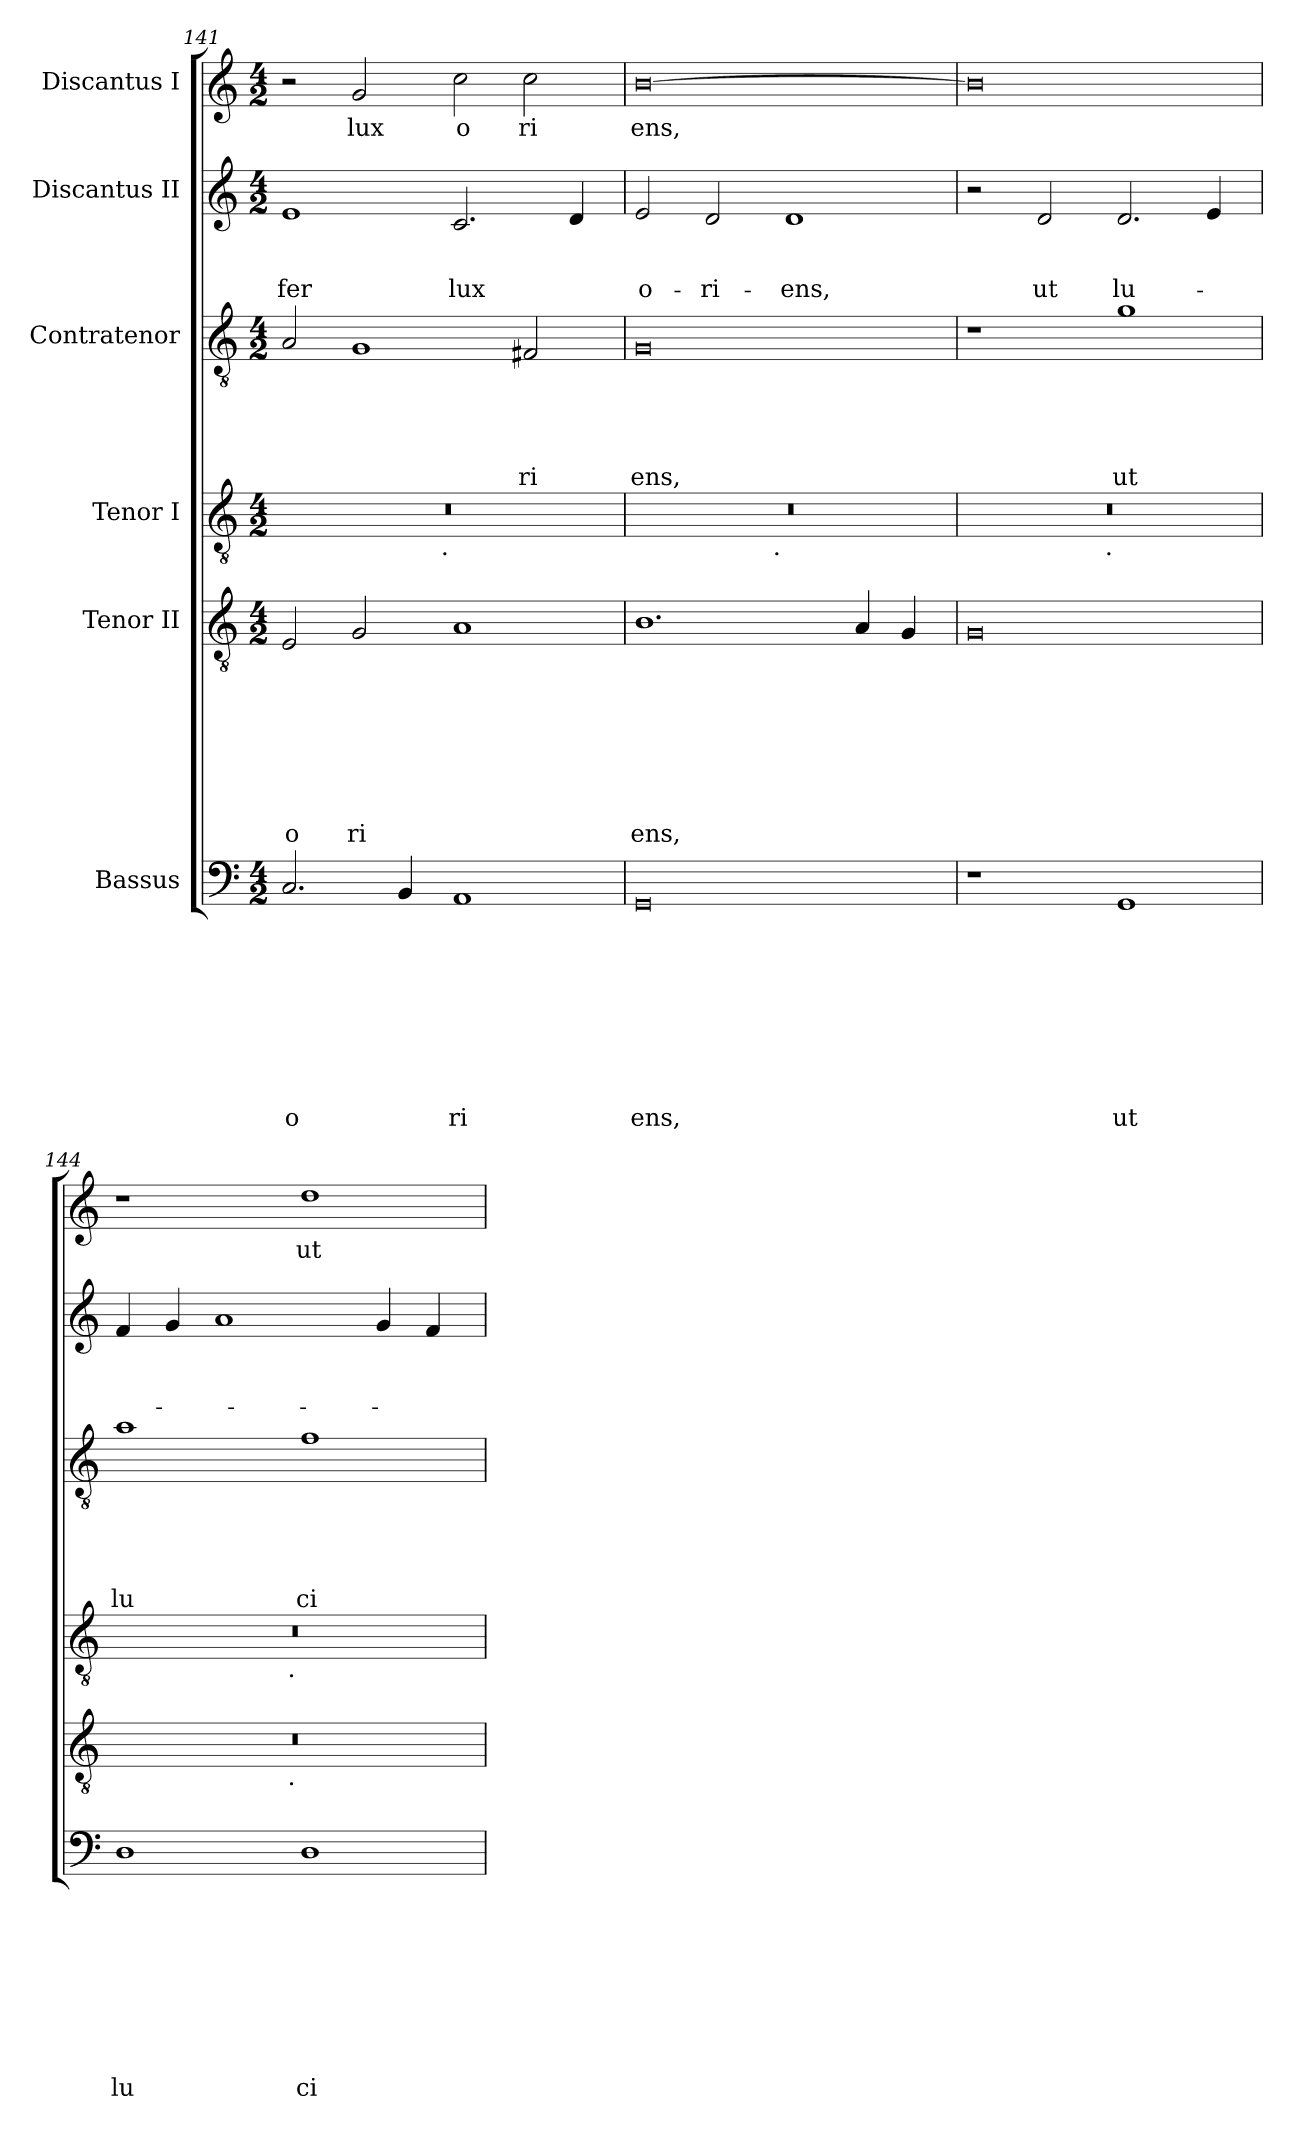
**kern	**text	**text	**text	**text	**text	**text	**text	**text	**text	**kern	**text	**text	**text	**text	**text	**text	**text	**text	**kern	**kern	**text	**text	**text	**text	**text	**kern	**text	**text	**text	**kern	**text
*part6	*part6	*part6	*part6	*part6	*part6	*part6	*part6	*part6	*part6	*part5	*part5	*part5	*part5	*part5	*part5	*part5	*part5	*part5	*part4	*part3	*part3	*part3	*part3	*part3	*part3	*part2	*part2	*part2	*part2	*part1	*part1
*staff6	*staff6	*staff6	*staff6	*staff6	*staff6	*staff6	*staff6	*staff6	*staff6	*staff5	*staff5	*staff5	*staff5	*staff5	*staff5	*staff5	*staff5	*staff5	*staff4	*staff3	*staff3	*staff3	*staff3	*staff3	*staff3	*staff2	*staff2	*staff2	*staff2	*staff1	*staff1
*I"Bassus	*	*	*	*	*	*	*	*	*	*I"Tenor II	*	*	*	*	*	*	*	*	*I"Tenor I	*I"Contratenor	*	*	*	*	*	*I"Discantus II	*	*	*	*I"Discantus I	*
*clefF4	*	*	*	*	*	*	*	*	*	*clefGv2	*	*	*	*	*	*	*	*	*clefGv2	*clefGv2	*	*	*	*	*	*clefG2	*	*	*	*clefG2	*
*k[]	*	*	*	*	*	*	*	*	*	*k[]	*	*	*	*	*	*	*	*	*k[]	*k[]	*	*	*	*	*	*k[]	*	*	*	*k[]	*
*C:	*	*	*	*	*	*	*	*	*	*C:	*	*	*	*	*	*	*	*	*C:	*C:	*	*	*	*	*	*C:	*	*	*	*C:	*
*M4/2	*	*	*	*	*	*	*	*	*	*M4/2	*	*	*	*	*	*	*	*	*M4/2	*M4/2	*	*	*	*	*	*M4/2	*	*	*	*M4/2	*
=141	=141	=141	=141	=141	=141	=141	=141	=141	=141	=141	=141	=141	=141	=141	=141	=141	=141	=141	=141	=141	=141	=141	=141	=141	=141	=141	=141	=141	=141	=141	=141
!	!	!	!	!	!	!	!	!	!LO:LY:b	!	!	!	!	!	!	!	!	!LO:LY:b	!	!	!	!	!	!	!	!	!	!	!LO:LY:b	!	!
*	*	*	*	*	*	*	*	*	*	*	*	*	*	*	*	*	*	*	*^	*	*	*	*	*	*	*	*	*	*	*	*
2.C/	.	.	.	.	.	.	.	.	o	2E/	.	.	.	.	.	.	.	o	0r	2ryy	2A/	.	.	.	.	.	1e	.	.	-fer	2r	.
!	!	!	!	!	!	!	!	!	!	!	!	!	!	!	!	!	!	!LO:LY:b	!	!	!	!	!	!	!	!	!	!	!	!	!	!LO:LY:b
.	.	.	.	.	.	.	.	.	.	2G/	.	.	.	.	.	.	.	ri	.	4...ryy	1G	.	.	.	.	.	.	.	.	.	2g/	lux
4BB/	.	.	.	.	.	.	.	.	.	.	.	.	.	.	.	.	.	.	.	.	.	.	.	.	.	.	.	.	.	.	.	.
!	!	!	!	!	!	!	!	!	!	!	!	!	!	!	!	!	!	!	!	!LO:TX:b:t=.	!	!	!	!	!	!	!	!	!	!	!	!
.	.	.	.	.	.	.	.	.	.	.	.	.	.	.	.	.	.	.	.	1ryy	.	.	.	.	.	.	.	.	.	.	.	.
!	!	!	!	!	!	!	!	!	!LO:LY:b	!	!	!	!	!	!	!	!	!	!	!	!	!	!	!	!	!	!	!	!	!LO:LY:b	!	!LO:LY:b
1AA	.	.	.	.	.	.	.	.	ri	1A	.	.	.	.	.	.	.	.	.	.	.	.	.	.	.	.	2.c/	.	.	lux	2cc\	o
!	!	!	!	!	!	!	!	!	!	!	!	!	!	!	!	!	!	!	!	!	!	!	!	!	!	!LO:LY:b	!	!	!	!	!	!LO:LY:b
.	.	.	.	.	.	.	.	.	.	.	.	.	.	.	.	.	.	.	.	.	2F#/	.	.	.	.	ri	.	.	.	.	2cc\	ri
.	.	.	.	.	.	.	.	.	.	.	.	.	.	.	.	.	.	.	.	.	.	.	.	.	.	.	4d/	.	.	.	.	.
.	.	.	.	.	.	.	.	.	.	.	.	.	.	.	.	.	.	.	.	32ryy	.	.	.	.	.	.	.	.	.	.	.	.
=142	=142	=142	=142	=142	=142	=142	=142	=142	=142	=142	=142	=142	=142	=142	=142	=142	=142	=142	=142	=142	=142	=142	=142	=142	=142	=142	=142	=142	=142	=142	=142	=142
!	!	!	!	!	!	!	!	!	!LO:LY:b	!	!	!	!	!	!	!	!	!LO:LY:b	!	!	!	!	!	!	!	!LO:LY:b	!	!	!	!LO:LY:b	!	!LO:LY:b
0GG	.	.	.	.	.	.	.	.	ens,	1.B	.	.	.	.	.	.	.	ens,	0r	2ryy	0G	.	.	.	.	ens,	2e/	.	.	o-	[>0b	ens,
!	!	!	!	!	!	!	!	!	!	!	!	!	!	!	!	!	!	!	!	!	!	!	!	!	!	!	!	!	!	!LO:LY:b	!	!
.	.	.	.	.	.	.	.	.	.	.	.	.	.	.	.	.	.	.	.	4...ryy	.	.	.	.	.	.	2d/	.	.	-ri-	.	.
!	!	!	!	!	!	!	!	!	!	!	!	!	!	!	!	!	!	!	!	!LO:TX:b:t=.	!	!	!	!	!	!	!	!	!	!	!	!
.	.	.	.	.	.	.	.	.	.	.	.	.	.	.	.	.	.	.	.	1ryy	.	.	.	.	.	.	.	.	.	.	.	.
!	!	!	!	!	!	!	!	!	!	!	!	!	!	!	!	!	!	!	!	!	!	!	!	!	!	!	!	!	!	!LO:LY:b	!	!
.	.	.	.	.	.	.	.	.	.	.	.	.	.	.	.	.	.	.	.	.	.	.	.	.	.	.	1d	.	.	-ens,	.	.
.	.	.	.	.	.	.	.	.	.	4A/	.	.	.	.	.	.	.	.	.	.	.	.	.	.	.	.	.	.	.	.	.	.
.	.	.	.	.	.	.	.	.	.	4G/	.	.	.	.	.	.	.	.	.	.	.	.	.	.	.	.	.	.	.	.	.	.
.	.	.	.	.	.	.	.	.	.	.	.	.	.	.	.	.	.	.	.	32ryy	.	.	.	.	.	.	.	.	.	.	.	.
=143	=143	=143	=143	=143	=143	=143	=143	=143	=143	=143	=143	=143	=143	=143	=143	=143	=143	=143	=143	=143	=143	=143	=143	=143	=143	=143	=143	=143	=143	=143	=143	=143
1r	.	.	.	.	.	.	.	.	.	0G	.	.	.	.	.	.	.	.	0r	2ryy	1r	.	.	.	.	.	2r	.	.	.	0b]	.
!	!	!	!	!	!	!	!	!	!	!	!	!	!	!	!	!	!	!	!	!	!	!	!	!	!	!	!	!	!	!LO:LY:b	!	!
.	.	.	.	.	.	.	.	.	.	.	.	.	.	.	.	.	.	.	.	4...ryy	.	.	.	.	.	.	2d/	.	.	ut	.	.
!	!	!	!	!	!	!	!	!	!	!	!	!	!	!	!	!	!	!	!	!LO:TX:b:t=.	!	!	!	!	!	!	!	!	!	!	!	!
.	.	.	.	.	.	.	.	.	.	.	.	.	.	.	.	.	.	.	.	1ryy	.	.	.	.	.	.	.	.	.	.	.	.
!	!	!	!	!	!	!	!	!	!LO:LY:b	!	!	!	!	!	!	!	!	!	!	!	!	!	!	!	!	!LO:LY:b	!	!	!	!LO:LY:b	!	!
1GG	.	.	.	.	.	.	.	.	ut	.	.	.	.	.	.	.	.	.	.	.	1g	.	.	.	.	ut	2.d/	.	.	lu-	.	.
.	.	.	.	.	.	.	.	.	.	.	.	.	.	.	.	.	.	.	.	.	.	.	.	.	.	.	4e/	.	.	.	.	.
.	.	.	.	.	.	.	.	.	.	.	.	.	.	.	.	.	.	.	.	32ryy	.	.	.	.	.	.	.	.	.	.	.	.
=144	=144	=144	=144	=144	=144	=144	=144	=144	=144	=144	=144	=144	=144	=144	=144	=144	=144	=144	=144	=144	=144	=144	=144	=144	=144	=144	=144	=144	=144	=144	=144	=144
!	!	!	!	!	!	!	!	!	!LO:LY:b	!	!	!	!	!	!	!	!	!	!	!	!	!	!	!	!	!LO:LY:b	!	!	!	!	!	!
*	*	*	*	*	*	*	*	*	*	*^	*	*	*	*	*	*	*	*	*	*	*	*	*	*	*	*	*	*	*	*	*	*
1D	.	.	.	.	.	.	.	.	lu	0r	2ryy	.	.	.	.	.	.	.	.	0r	2ryy	1a	.	.	.	.	lu	4f/	.	.	.	1r	.
.	.	.	.	.	.	.	.	.	.	.	.	.	.	.	.	.	.	.	.	.	.	.	.	.	.	.	.	4g/	.	.	.	.	.
.	.	.	.	.	.	.	.	.	.	.	4...ryy	.	.	.	.	.	.	.	.	.	4...ryy	.	.	.	.	.	.	1a	.	.	.	.	.
!	!	!	!	!	!	!	!	!	!	!	!	!	!	!	!	!	!	!	!	!	!LO:TX:b:t=.	!	!	!	!	!	!	!	!	!	!	!	!
!	!	!	!	!	!	!	!	!	!	!	!LO:TX:b:t=.	!	!	!	!	!	!	!	!	!	!	!	!	!	!	!	!	!	!	!	!	!	!
.	.	.	.	.	.	.	.	.	.	.	1ryy	.	.	.	.	.	.	.	.	.	1ryy	.	.	.	.	.	.	.	.	.	.	.	.
!	!	!	!	!	!	!	!	!	!LO:LY:b	!	!	!	!	!	!	!	!	!	!	!	!	!	!	!	!	!	!LO:LY:b	!	!	!	!	!	!LO:LY:b
1D	.	.	.	.	.	.	.	.	ci	.	.	.	.	.	.	.	.	.	.	.	.	1f	.	.	.	.	ci	.	.	.	.	1dd	ut
.	.	.	.	.	.	.	.	.	.	.	.	.	.	.	.	.	.	.	.	.	.	.	.	.	.	.	.	4g/	.	.	.	.	.
.	.	.	.	.	.	.	.	.	.	.	.	.	.	.	.	.	.	.	.	.	.	.	.	.	.	.	.	4f/	.	.	.	.	.
.	.	.	.	.	.	.	.	.	.	.	32ryy	.	.	.	.	.	.	.	.	.	32ryy	.	.	.	.	.	.	.	.	.	.	.	.
*	*	*	*	*	*	*	*	*	*	*v	*v	*	*	*	*	*	*	*	*	*	*	*	*	*	*	*	*	*	*	*	*	*	*
*	*	*	*	*	*	*	*	*	*	*	*	*	*	*	*	*	*	*	*v	*v	*	*	*	*	*	*	*	*	*	*	*	*
=	=	=	=	=	=	=	=	=	=	=	=	=	=	=	=	=	=	=	=	=	=	=	=	=	=	=	=	=	=	=	=
*-	*-	*-	*-	*-	*-	*-	*-	*-	*-	*-	*-	*-	*-	*-	*-	*-	*-	*-	*-	*-	*-	*-	*-	*-	*-	*-	*-	*-	*-	*-	*-
